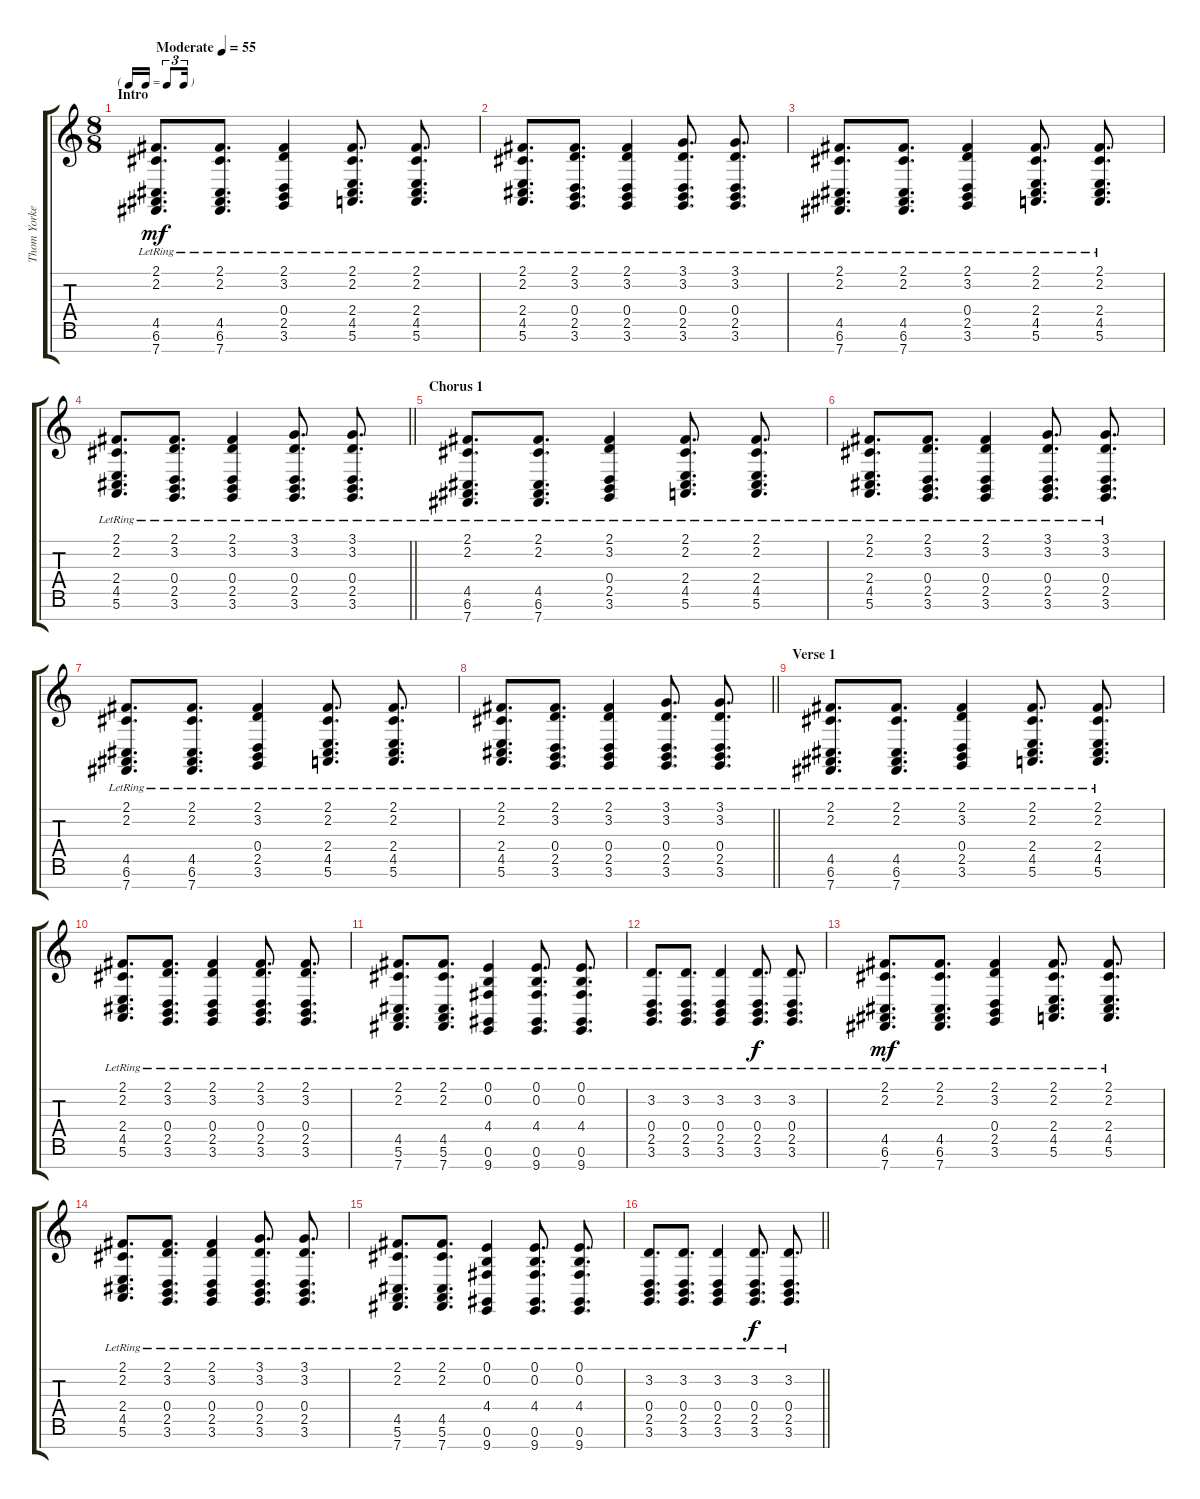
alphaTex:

\track ("Thom Yorke(piano)" "Thom Yorke") {instrument acousticgrandpiano}
\staff {score tabs}
\tuning (E4 B3 G3 D3 A2 E2 B1) {hide}
\ts (8 8)
\tf triplet16th
\section ("" "Intro")
\tempo (55 "Moderate")
\clef g2
\ks c
(2.1{lr} 2.2{lr} 4.5{lr} 6.6{lr} 7.7{lr}).8{d dy mf instrument acousticgrandpiano} (2.1{lr} 2.2{lr} 4.5{lr} 6.6{lr} 7.7{lr}).8{d} (2.1{lr} 3.2{lr} 0.4{lr} 2.5{lr} 3.6{lr}).4 (2.1{lr} 2.2{lr} 2.4{lr} 4.5{lr} 5.6{lr}).8{d} (2.1{lr} 2.2{lr} 2.4{lr} 4.5{lr} 5.6{lr}).8{d} |
(2.1{lr} 2.2{lr} 2.4{lr} 4.5{lr} 5.6{lr}).8{d} (2.1{lr} 3.2{lr} 0.4{lr} 2.5{lr} 3.6{lr}).8{d} (2.1{lr} 3.2{lr} 0.4{lr} 2.5{lr} 3.6{lr}).4 (3.1{lr} 3.2{lr} 0.4{lr} 2.5{lr} 3.6{lr}).8{d} (3.1{lr} 3.2{lr} 0.4{lr} 2.5{lr} 3.6{lr}).8{d} |
(2.1{lr} 2.2{lr} 4.5{lr} 6.6{lr} 7.7{lr}).8{d} (2.1{lr} 2.2{lr} 4.5{lr} 6.6{lr} 7.7{lr}).8{d} (2.1{lr} 3.2{lr} 0.4{lr} 2.5{lr} 3.6{lr}).4 (2.1{lr} 2.2{lr} 2.4{lr} 4.5{lr} 5.6{lr}).8{d} (2.1{lr} 2.2{lr} 2.4{lr} 4.5{lr} 5.6{lr}).8{d} |
\barLineRight lightlight
(2.1{lr} 2.2{lr} 2.4{lr} 4.5{lr} 5.6{lr}).8{d} (2.1{lr} 3.2{lr} 0.4{lr} 2.5{lr} 3.6{lr}).8{d} (2.1{lr} 3.2{lr} 0.4{lr} 2.5{lr} 3.6{lr}).4 (3.1{lr} 3.2{lr} 0.4{lr} 2.5{lr} 3.6{lr}).8{d} (3.1{lr} 3.2{lr} 0.4{lr} 2.5{lr} 3.6{lr}).8{d} |
\section ("" "Chorus 1")
(2.1{lr} 2.2{lr} 4.5{lr} 6.6{lr} 7.7{lr}).8{d} (2.1{lr} 2.2{lr} 4.5{lr} 6.6{lr} 7.7{lr}).8{d} (2.1{lr} 3.2{lr} 0.4{lr} 2.5{lr} 3.6{lr}).4 (2.1{lr} 2.2{lr} 2.4{lr} 4.5{lr} 5.6{lr}).8{d} (2.1{lr} 2.2{lr} 2.4{lr} 4.5{lr} 5.6{lr}).8{d} |
(2.1{lr} 2.2{lr} 2.4{lr} 4.5{lr} 5.6{lr}).8{d} (2.1{lr} 3.2{lr} 0.4{lr} 2.5{lr} 3.6{lr}).8{d} (2.1{lr} 3.2{lr} 0.4{lr} 2.5{lr} 3.6{lr}).4 (3.1{lr} 3.2{lr} 0.4{lr} 2.5{lr} 3.6{lr}).8{d} (3.1{lr} 3.2{lr} 0.4{lr} 2.5{lr} 3.6{lr}).8{d} |
(2.1{lr} 2.2{lr} 4.5{lr} 6.6{lr} 7.7{lr}).8{d} (2.1{lr} 2.2{lr} 4.5{lr} 6.6{lr} 7.7{lr}).8{d} (2.1{lr} 3.2{lr} 0.4{lr} 2.5{lr} 3.6{lr}).4 (2.1{lr} 2.2{lr} 2.4{lr} 4.5{lr} 5.6{lr}).8{d} (2.1{lr} 2.2{lr} 2.4{lr} 4.5{lr} 5.6{lr}).8{d} |
\barLineRight lightlight
(2.1{lr} 2.2{lr} 2.4{lr} 4.5{lr} 5.6{lr}).8{d} (2.1{lr} 3.2{lr} 0.4{lr} 2.5{lr} 3.6{lr}).8{d} (2.1{lr} 3.2{lr} 0.4{lr} 2.5{lr} 3.6{lr}).4 (3.1{lr} 3.2{lr} 0.4{lr} 2.5{lr} 3.6{lr}).8{d} (3.1{lr} 3.2{lr} 0.4{lr} 2.5{lr} 3.6{lr}).8{d} |
\section ("" "Verse 1")
(2.1{lr} 2.2{lr} 4.5{lr} 6.6{lr} 7.7{lr}).8{d} (2.1{lr} 2.2{lr} 4.5{lr} 6.6{lr} 7.7{lr}).8{d} (2.1{lr} 3.2{lr} 0.4{lr} 2.5{lr} 3.6{lr}).4 (2.1{lr} 2.2{lr} 2.4{lr} 4.5{lr} 5.6{lr}).8{d} (2.1{lr} 2.2{lr} 2.4{lr} 4.5{lr} 5.6{lr}).8{d} |
(2.1{lr} 2.2{lr} 2.4{lr} 4.5{lr} 5.6{lr}).8{d} (2.1{lr} 3.2{lr} 0.4{lr} 2.5{lr} 3.6{lr}).8{d} (2.1{lr} 3.2{lr} 0.4{lr} 2.5{lr} 3.6{lr}).4 (2.1{lr} 3.2{lr} 0.4{lr} 2.5{lr} 3.6{lr}).8{d} (2.1{lr} 3.2{lr} 0.4{lr} 2.5{lr} 3.6{lr}).8{d} |
(2.1{lr} 2.2{lr} 4.5{lr} 5.6{lr} 7.7{lr}).8{d} (2.1{lr} 2.2{lr} 4.5{lr} 5.6{lr} 7.7{lr}).8{d} (0.1{lr} 0.2{lr} 4.4 0.6{lr} 9.7).4 (0.1{lr} 0.2{lr} 4.4 0.6{lr} 9.7).8{d} (0.1{lr} 0.2{lr} 4.4 0.6{lr} 9.7).8{d} |
(3.2{lr} 0.4 2.5 3.6{lr}).8{d} (3.2{lr} 0.4{lr} 2.5{lr} 3.6{lr}).8{d} (3.2{lr} 0.4{lr} 2.5{lr} 3.6{lr}).4 (3.2{lr} 0.4{lr} 2.5{lr} 3.6{lr}).8{d dy f} (3.2{lr} 0.4{lr} 2.5{lr} 3.6{lr}).8{d} |
(2.1{lr} 2.2{lr} 4.5{lr} 6.6{lr} 7.7{lr}).8{d dy mf} (2.1{lr} 2.2{lr} 4.5{lr} 6.6{lr} 7.7{lr}).8{d} (2.1{lr} 3.2{lr} 0.4{lr} 2.5{lr} 3.6{lr}).4 (2.1{lr} 2.2{lr} 2.4{lr} 4.5{lr} 5.6{lr}).8{d} (2.1{lr} 2.2{lr} 2.4{lr} 4.5{lr} 5.6{lr}).8{d} |
(2.1{lr} 2.2{lr} 2.4{lr} 4.5{lr} 5.6{lr}).8{d} (2.1{lr} 3.2{lr} 0.4{lr} 2.5{lr} 3.6{lr}).8{d} (2.1{lr} 3.2{lr} 0.4{lr} 2.5{lr} 3.6{lr}).4 (3.1{lr} 3.2{lr} 0.4{lr} 2.5{lr} 3.6{lr}).8{d} (3.1{lr} 3.2{lr} 0.4{lr} 2.5{lr} 3.6{lr}).8{d} |
(2.1{lr} 2.2{lr} 4.5{lr} 5.6{lr} 7.7{lr}).8{d} (2.1{lr} 2.2{lr} 4.5{lr} 5.6{lr} 7.7{lr}).8{d} (0.1{lr} 0.2{lr} 4.4 0.6{lr} 9.7).4 (0.1{lr} 0.2{lr} 4.4 0.6{lr} 9.7).8{d} (0.1{lr} 0.2{lr} 4.4 0.6{lr} 9.7).8{d} |
\barLineRight lightlight
(3.2{lr} 0.4 2.5 3.6{lr}).8{d} (3.2{lr} 0.4{lr} 2.5{lr} 3.6{lr}).8{d} (3.2{lr} 0.4{lr} 2.5{lr} 3.6{lr}).4 (3.2{lr} 0.4{lr} 2.5{lr} 3.6{lr}).8{d dy f} (3.2{lr} 0.4{lr} 2.5{lr} 3.6{lr}).8{d}
